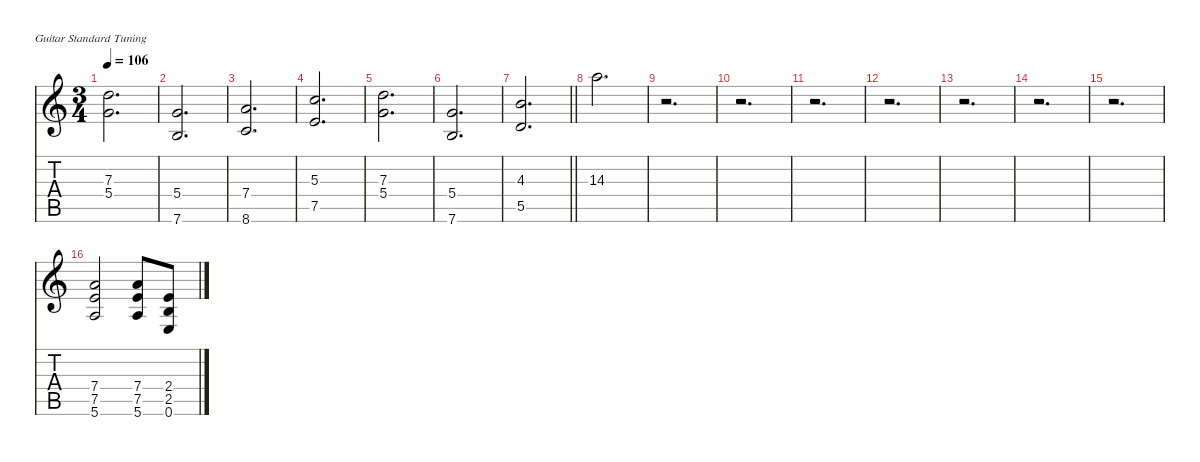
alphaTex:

\defaultSystemsLayout 4
\hideDynamics
\bracketExtendMode nobrackets
\singleTrackTrackNamePolicy hidden
\multiTrackTrackNamePolicy hidden
\otherSystemsTrackNameOrientation horizontal
\track ("Kirk 2nd guitar" "dist.guit.") {defaultSystemsLayout 8 instrument distortionguitar}
\staff {score tabs}
\tuning (E4 B3 G3 D3 A2 E2)
\ts (3 4)
\tempo 106
\clef g2
\ks c
(7.3 5.4).2{d dy ppp beam Down} |
(5.4 7.6).2{d beam Up} |
(7.4 8.6).2{d beam Up} |
(5.3 7.5).2{d beam Up} |
(7.3 5.4).2{d beam Down} |
(5.4 7.6).2{d beam Up} |
\barLineRight lightlight
(4.3 5.5).2{d beam Up} |
14.3.2{d dy f beam Down} |
r.2{d beam Down} |
r.2{d beam Down} |
r.2{d beam Down} |
r.2{d beam Down} |
r.2{d beam Down} |
r.2{d beam Down} |
r.2{d beam Down} |
(7.4 7.5 5.6).2{beam Up} (7.4 7.5 5.6).8{beam Up} (2.4 2.5 0.6).8{beam Up}
